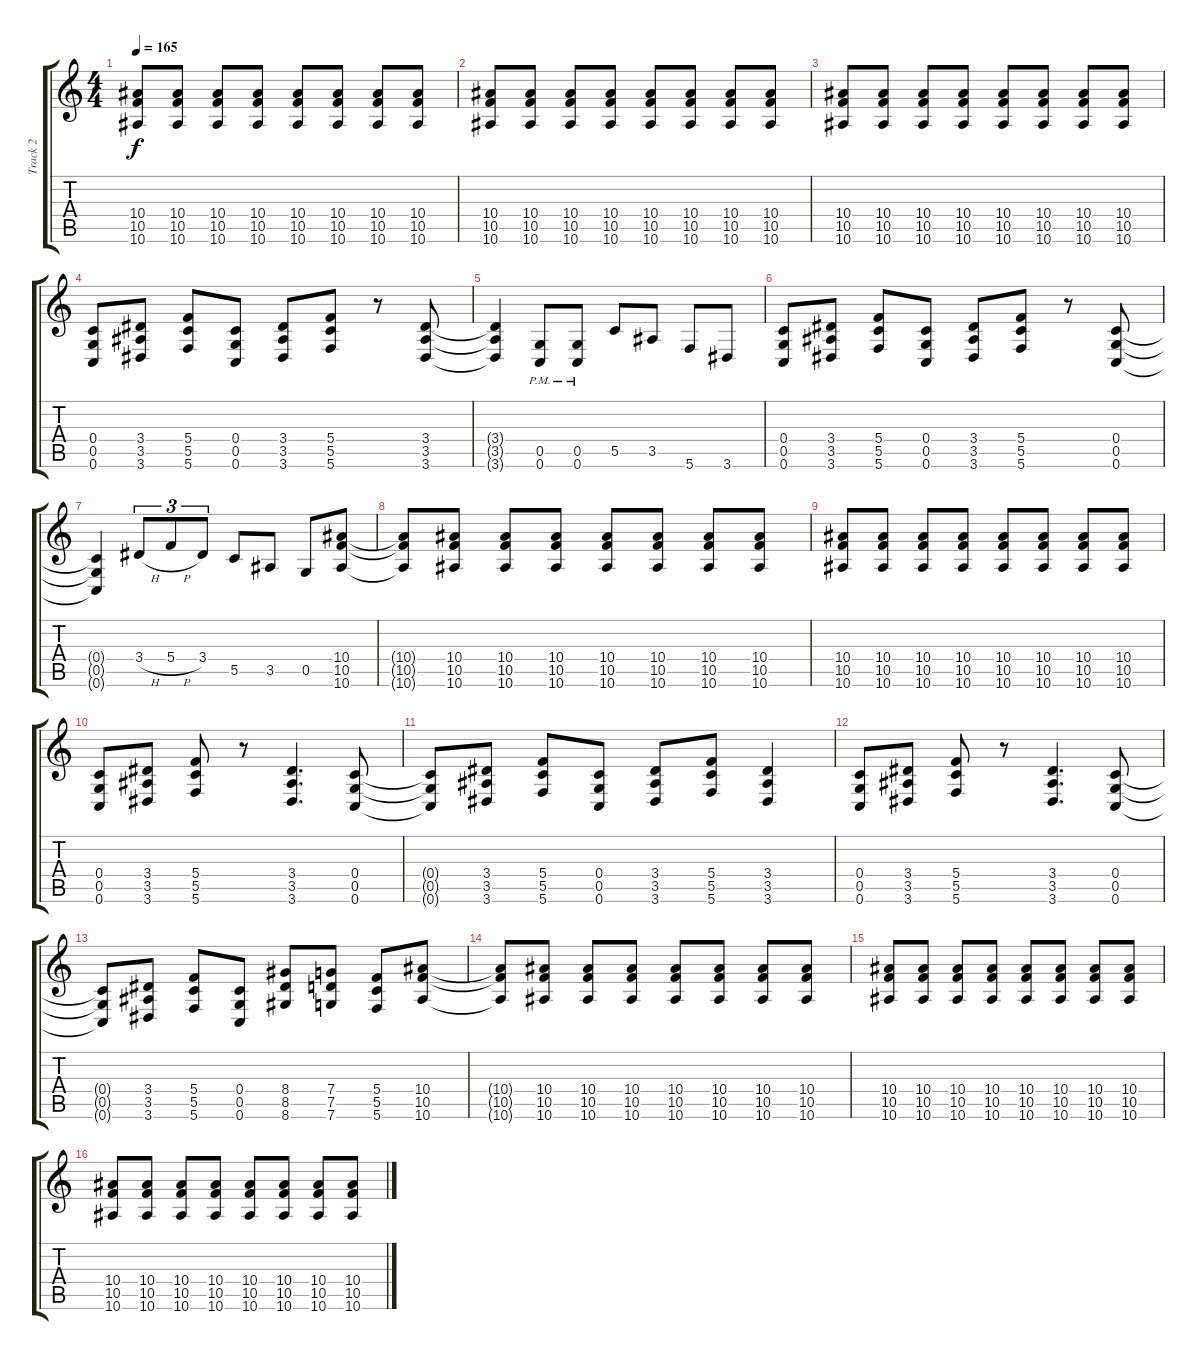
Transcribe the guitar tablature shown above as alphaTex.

\track ("Track 2" "Track 2") {instrument overdrivenguitar}
\staff {score tabs}
\tuning (D4 A3 F3 C3 G2 C2) {hide}
\ts (4 4)
\tempo 165
\clef g2
\ks c
(10.4 10.5 10.6).8{dy f} (10.4 10.5 10.6).8 (10.4 10.5 10.6).8 (10.4 10.5 10.6).8 (10.4 10.5 10.6).8 (10.4 10.5 10.6).8 (10.4 10.5 10.6).8 (10.4 10.5 10.6).8 |
(10.4 10.5 10.6).8 (10.4 10.5 10.6).8 (10.4 10.5 10.6).8 (10.4 10.5 10.6).8 (10.4 10.5 10.6).8 (10.4 10.5 10.6).8 (10.4 10.5 10.6).8 (10.4 10.5 10.6).8 |
(10.4 10.5 10.6).8 (10.4 10.5 10.6).8 (10.4 10.5 10.6).8 (10.4 10.5 10.6).8 (10.4 10.5 10.6).8 (10.4 10.5 10.6).8 (10.4 10.5 10.6).8 (10.4 10.5 10.6).8 |
(0.4 0.5 0.6).8 (3.4 3.5 3.6).8 (5.4 5.5 5.6).8 (0.4 0.5 0.6).8 (3.4 3.5 3.6).8 (5.4 5.5 5.6).8 r.8 (3.4 3.5 3.6).8 |
(3.4{t} 3.5{t} 3.6{t}).4 (0.5{pm} 0.6{pm}).8 (0.5{pm} 0.6{pm}).8 5.5.8 3.5.8 5.6.8 3.6.8 |
(0.4 0.5 0.6).8 (3.4 3.5 3.6).8 (5.4 5.5 5.6).8 (0.4 0.5 0.6).8 (3.4 3.5 3.6).8 (5.4 5.5 5.6).8 r.8 (0.4 0.5 0.6).8 |
(0.4{t} 0.5{t} 0.6{t}).4 3.4{h}.8{tu (3 2)} 5.4{h}.8{tu (3 2)} 3.4.8{tu (3 2)} 5.5.8 3.5.8 0.5.8 (10.4 10.5 10.6).8 |
(10.4{t} 10.5{t} 10.6{t}).8 (10.4 10.5 10.6).8 (10.4 10.5 10.6).8 (10.4 10.5 10.6).8 (10.4 10.5 10.6).8 (10.4 10.5 10.6).8 (10.4 10.5 10.6).8 (10.4 10.5 10.6).8 |
(10.4 10.5 10.6).8 (10.4 10.5 10.6).8 (10.4 10.5 10.6).8 (10.4 10.5 10.6).8 (10.4 10.5 10.6).8 (10.4 10.5 10.6).8 (10.4 10.5 10.6).8 (10.4 10.5 10.6).8 |
(0.4 0.5 0.6).8 (3.4 3.5 3.6).8 (5.4 5.5 5.6).8 r.8 (3.4 3.5 3.6).4{d} (0.4 0.5 0.6).8 |
(0.4{t} 0.5{t} 0.6{t}).8 (3.4 3.5 3.6).8 (5.4 5.5 5.6).8 (0.4 0.5 0.6).8 (3.4 3.5 3.6).8 (5.4 5.5 5.6).8 (3.4 3.5 3.6).4 |
(0.4 0.5 0.6).8 (3.4 3.5 3.6).8 (5.4 5.5 5.6).8 r.8 (3.4 3.5 3.6).4{d} (0.4 0.5 0.6).8 |
(0.4{t} 0.5{t} 0.6{t}).8 (3.4 3.5 3.6).8 (5.4 5.5 5.6).8 (0.4 0.5 0.6).8 (8.4 8.5 8.6).8 (7.4 7.5 7.6).8 (5.4 5.5 5.6).8 (10.4 10.5 10.6).8 |
(10.4{t} 10.5{t} 10.6{t}).8 (10.4 10.5 10.6).8 (10.4 10.5 10.6).8 (10.4 10.5 10.6).8 (10.4 10.5 10.6).8 (10.4 10.5 10.6).8 (10.4 10.5 10.6).8 (10.4 10.5 10.6).8 |
(10.4 10.5 10.6).8 (10.4 10.5 10.6).8 (10.4 10.5 10.6).8 (10.4 10.5 10.6).8 (10.4 10.5 10.6).8 (10.4 10.5 10.6).8 (10.4 10.5 10.6).8 (10.4 10.5 10.6).8 |
(10.4 10.5 10.6).8 (10.4 10.5 10.6).8 (10.4 10.5 10.6).8 (10.4 10.5 10.6).8 (10.4 10.5 10.6).8 (10.4 10.5 10.6).8 (10.4 10.5 10.6).8 (10.4 10.5 10.6).8
